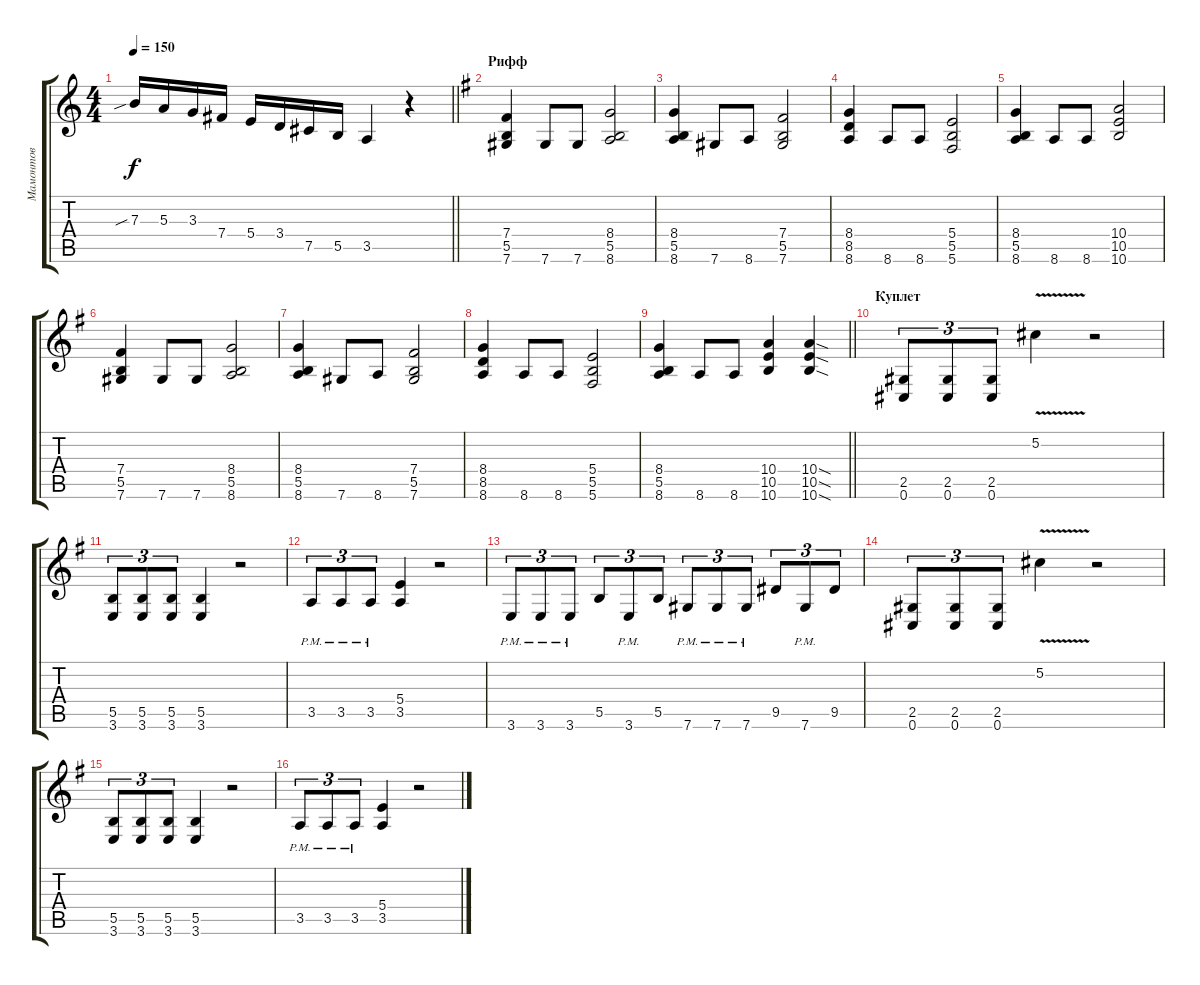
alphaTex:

\track ("Мамонтов" "Мамонтов") {instrument distortionguitar}
\staff {score tabs}
\tuning (Db4 Ab3 E3 B2 Gb2 Db2) {hide}
\ts (4 4)
\tempo 150
\clef g2
\barLineRight lightlight
\ks c
7.3{sib}.16{dy f} 5.3.16 3.3.16 7.4.16 5.4.16 3.4.16 7.5.16 5.5.16 3.5.4 r.4 |
\section ("" "Рифф")
\ks g
(7.4 5.5 7.6).4 7.6.8 7.6.8 (8.4 5.5 8.6).2 |
(8.4 5.5 8.6).4 7.6.8 8.6.8 (7.4 5.5 7.6).2 |
(8.4 8.5 8.6).4 8.6.8 8.6.8 (5.4 5.5 5.6).2 |
(8.4 5.5 8.6).4 8.6.8 8.6.8 (10.4 10.5 10.6).2 |
(7.4 5.5 7.6).4 7.6.8 7.6.8 (8.4 5.5 8.6).2 |
(8.4 5.5 8.6).4 7.6.8 8.6.8 (7.4 5.5 7.6).2 |
(8.4 8.5 8.6).4 8.6.8 8.6.8 (5.4 5.5 5.6).2 |
\barLineRight lightlight
(8.4 5.5 8.6).4 8.6.8 8.6.8 (10.4 10.5 10.6).4 (10.4{sod} 10.5{sod} 10.6{sod}).4 |
\section ("" "Куплет")
(2.5 0.6).8{tu (3 2)} (2.5 0.6).8{tu (3 2)} (2.5 0.6).8{tu (3 2)} 5.2{v}.4 r.2 |
(5.5 3.6).8{tu (3 2)} (5.5 3.6).8{tu (3 2)} (5.5 3.6).8{tu (3 2)} (5.5 3.6).4 r.2 |
3.5{pm}.8{tu (3 2)} 3.5{pm}.8{tu (3 2)} 3.5{pm}.8{tu (3 2)} (5.4 3.5).4 r.2 |
3.6{pm}.8{tu (3 2)} 3.6{pm}.8{tu (3 2)} 3.6{pm}.8{tu (3 2)} 5.5.8{tu (3 2)} 3.6{pm}.8{tu (3 2)} 5.5.8{tu (3 2)} 7.6{pm}.8{tu (3 2)} 7.6{pm}.8{tu (3 2)} 7.6{pm}.8{tu (3 2)} 9.5.8{tu (3 2)} 7.6{pm}.8{tu (3 2)} 9.5.8{tu (3 2)} |
(2.5 0.6).8{tu (3 2)} (2.5 0.6).8{tu (3 2)} (2.5 0.6).8{tu (3 2)} 5.2{v}.4 r.2 |
(5.5 3.6).8{tu (3 2)} (5.5 3.6).8{tu (3 2)} (5.5 3.6).8{tu (3 2)} (5.5 3.6).4 r.2 |
3.5{pm}.8{tu (3 2)} 3.5{pm}.8{tu (3 2)} 3.5{pm}.8{tu (3 2)} (5.4 3.5).4 r.2
